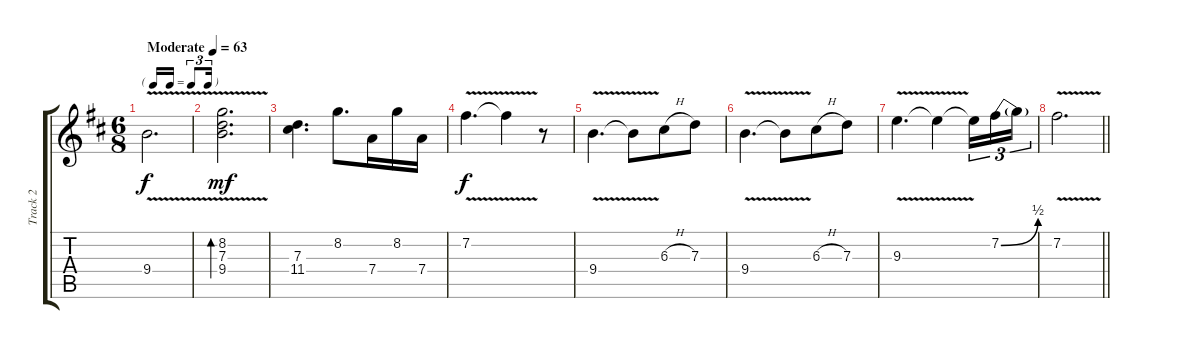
\track ("Track 2" "Track 2") {instrument acousticguitarsteel}
\staff {score tabs}
\tuning (E4 B3 G3 D3 A2 E2) {hide}
\ts (6 8)
\tf triplet16th
\tempo (63 "Moderate")
\clef g2
\ks bminor
9.4{v}.2{d dy f instrument acousticguitarsteel} |
(8.2 7.3 9.4{v}).2{d bd 120 dy mf} |
(7.3 11.4).4{d} 8.2.8{d} 7.4.16 8.2.16 7.4.16 |
7.2{v}.4{d dy f} 7.2{t}.4 r.8 |
9.4{v}.4{d} 9.4{t}.8 6.3{h}.8 7.3.8 |
9.4{v}.4{d} 9.4{t}.8 6.3{h}.8 7.3.8 |
9.3{v}.4{d} 9.3{t}.4 9.3{t}.16{tu (3 2)} 7.2{be (bend 0 0 60 2)}.16{tu (3 2)} 7.2{t}.16{tu (3 2)} |
\barLineRight lightlight
7.2{v}.2{d}
